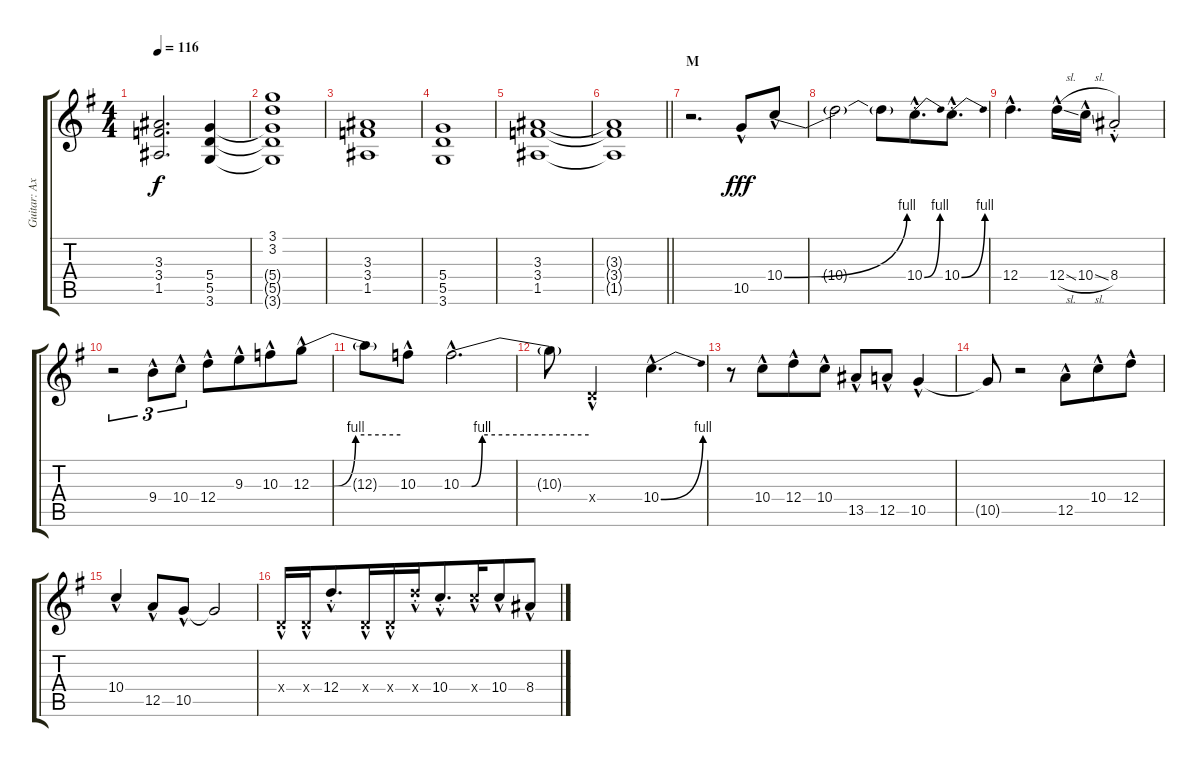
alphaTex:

\track ("Guitar: Axel" "Guitar: Ax") {instrument overdrivenguitar}
\staff {score tabs}
\tuning (E4 B3 G3 D3 A2 E2) {hide}
\ts (4 4)
\tempo 116
\clef g2
\ks g
(3.3 3.4 1.5).2{d dy f} (5.4 5.5 3.6).4 |
(3.1 3.2 5.4{t} 5.5{t} 3.6{t}).1 |
(3.3 3.4 1.5).1 |
(5.4 5.5 3.6).1 |
(3.3 3.4 1.5).1 |
\barLineRight lightlight
(3.3{t} 3.4{t} 1.5{t}).1 |
\section ("" "M")
r.2{d volume 16 instrument overdrivenguitar} 10.5{hac}.8{dy fff} 10.4{be (bend 0 0 60 4) hac}.8 |
10.4{t}.2 10.4{t}.8 10.4{be (bend 0 0 60 4) hac st}.8{d beam merge} 10.4{be (bend 0 0 60 4) hac st}.8{d} |
12.4{hac}.4{d} 12.4{sl hac}.16 10.4{sl hac}.16 8.4{hac st}.2 |
r.2{tu (3 2)} 9.4{hac}.8{tu (3 2)} 10.4{hac}.8{tu (3 2) beam split} 12.4{hac}.8 9.3{hac}.8{beam merge} 10.3{hac}.8 12.3{be (custom 0 0 15 0 30 4 60 4) hac}.8 |
12.3{t}.8 10.3{hac}.8 10.3{be (custom 0 0 5 0 10 4 60 4) hac}.2{d} |
10.3{t}.8 0.4{hac x}.2 10.4{be (bend 0 0 60 4) hac}.4{d} |
r.8 10.4{hac}.8{beam merge} 12.4{hac}.8 10.4{hac}.8{beam split} 13.5{hac}.8 12.5{hac}.8 10.5{hac}.4 |
10.5{t}.8 r.2 12.5{hac}.8{beam merge} 10.4{hac}.8 12.4{hac}.8 |
10.4{hac}.4{beam merge} 12.5{hac}.8 10.5{hac}.8 10.5{t}.2 |
0.4{hac x}.16 0.4{hac x}.16 12.4{hac st}.8{d beam merge} 0.4{hac x}.16 0.4{hac x}.16 12.4{hac st x}.16{beam merge} 10.4{hac st}.8{d} 10.4{hac x}.16{beam merge} 10.4{hac}.8 8.4{hac}.8
